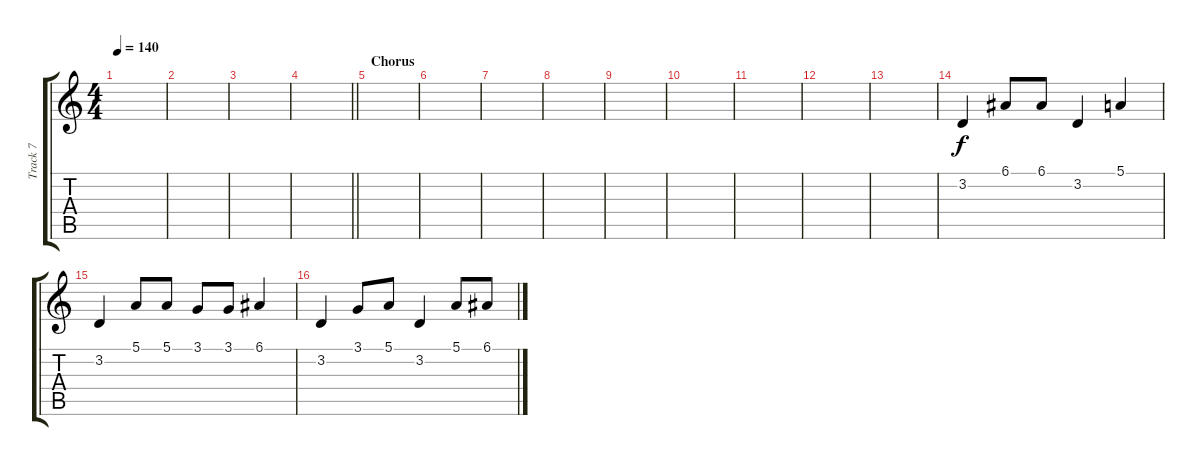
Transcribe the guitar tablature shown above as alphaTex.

\track ("Track 7" "Track 7") {instrument flute}
\staff {score tabs}
\tuning (E4 B3 G3 D3 A2 E2) {hide}
\ts (4 4)
\tempo 140
\clef g2
\ks c
|
|
|
\barLineRight lightlight
|
\section ("" "Chorus")
|
|
|
|
|
|
|
|
|
3.2.4 6.1.8 6.1.8 3.2.4 5.1.4 |
3.2.4 5.1.8 5.1.8 3.1.8 3.1.8 6.1.4 |
3.2.4 3.1.8 5.1.8 3.2.4 5.1.8 6.1.8
